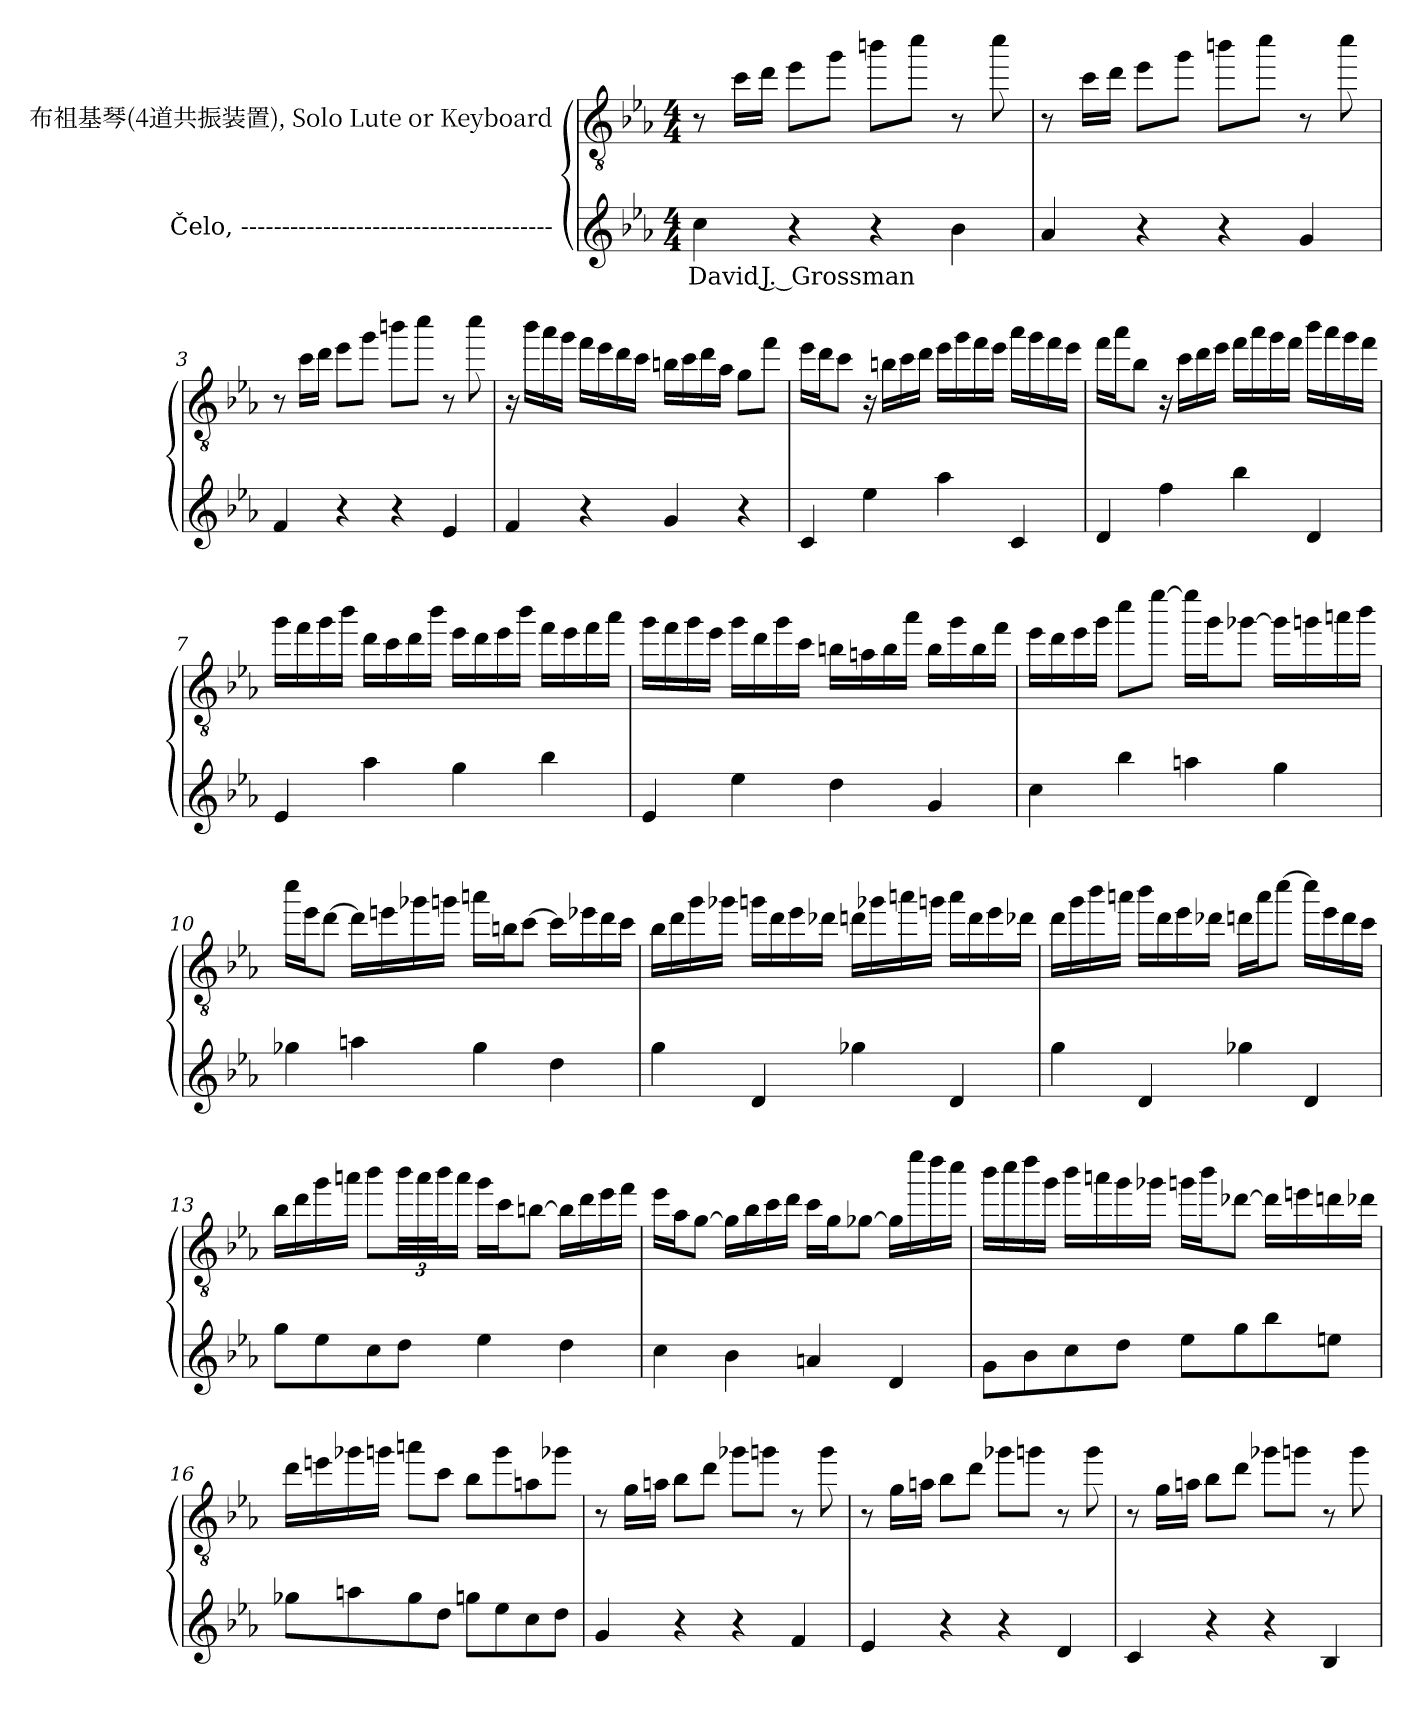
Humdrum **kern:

**kern	**text	**kern
*part2	*part2	*part1
*staff2	*staff2	*staff1
*I"Čelo, --------------------------------------	*	*I"布祖基琴(4道共振装置), Solo Lute or Keyboard
*clefG2	*	*clefGv2
*ITrd14c24	*	*
*k[b-e-a-]	*	*k[b-e-a-]
*M4/4	*	*M4/4
*MM80	*	*MM80
=1	=1	=1
4C\	David J. Grossman	8r
.	.	16cc\LL
.	.	16dd\JJ
4r	.	8ee-\L
.	.	8gg\J
4r	.	8bbn\L
.	.	8ccc\J
4BB-\	.	8r
.	.	8ccc\
!!LO:LB:g=z
=2	=2	=2
4AA-/	.	8r
.	.	16cc\LL
.	.	16dd\JJ
4r	.	8ee-\L
.	.	8gg\J
4r	.	8bbn\L
.	.	8ccc\J
4GG/	.	8r
.	.	8ccc\
=3	=3	=3
4FF/	.	8r
.	.	16cc\LL
.	.	16dd\JJ
4r	.	8ee-\L
.	.	8gg\J
4r	.	8bbn\L
.	.	8ccc\J
4EE-/	.	8r
.	.	8ccc\
=4	=4	=4
4FF/	.	16r
.	.	16bb-\LL
.	.	16aa-\
.	.	16gg\JJ
4r	.	16ff\LL
.	.	16ee-\
.	.	16dd\
.	.	16cc\JJ
4GG/	.	16bn\LL
.	.	16cc\
.	.	16dd\
.	.	16a-\JJ
4r	.	8g\L
.	.	8ff\J
!!LO:LB:g=z
=5	=5	=5
4CC/	.	16ee-\LL
.	.	16dd\J
.	.	8cc\J
4E-\	.	16r
.	.	16bn\LL
.	.	16cc\
.	.	16dd\JJ
4A-\	.	16ee-\LL
.	.	16gg\
.	.	16ff\
.	.	16ee-\JJ
4CC/	.	16aa-\LL
.	.	16gg\
.	.	16ff\
.	.	16ee-\JJ
=6	=6	=6
4DD/	.	16ff\LL
.	.	16aa-\J
.	.	8b-\J
4F\	.	16r
.	.	16cc\LL
.	.	16dd\
.	.	16ee-\JJ
4B-\	.	16ff\LL
.	.	16aa-\
.	.	16gg\
.	.	16ff\JJ
4DD/	.	16bb-\LL
.	.	16aa-\
.	.	16gg\
.	.	16ff\JJ
!!LO:LB:g=z
=7	=7	=7
4EE-/	.	16gg\LL
.	.	16ff\
.	.	16gg\
.	.	16bb-\JJ
4A-\	.	16dd\LL
.	.	16cc\
.	.	16dd\
.	.	16bb-\JJ
4G\	.	16ee-\LL
.	.	16dd\
.	.	16ee-\
.	.	16bb-\JJ
4B-\	.	16ff\LL
.	.	16ee-\
.	.	16ff\
.	.	16aa-\JJ
!!LO:LB:g=z
=8	=8	=8
4EE-/	.	16gg\LL
.	.	16ff\
.	.	16gg\
.	.	16ee-\JJ
4E-\	.	16gg\LL
.	.	16dd\
.	.	16gg\
.	.	16cc\JJ
4D\	.	16bn\LL
.	.	16an\
.	.	16b\
.	.	16aa-\JJ
4GG/	.	16b\LL
.	.	16gg\
.	.	16b\
.	.	16ff\JJ
=9	=9	=9
4C\	.	16ee-\LL
.	.	16dd\
.	.	16ee-\
.	.	16gg\JJ
4B-\	.	8ccc\L
.	.	[8eee-\J
4An\	.	16eee-\LL]
.	.	16gg\J
.	.	[8gg-X\J
4G\	.	16gg-\LL]
.	.	16ggn\
.	.	16aan\
.	.	16bb-\JJ
!!LO:LB:g=z
=10	=10	=10
4G-X\	.	16ccc\LL
.	.	16ee-\J
.	.	[8dd\J
4An\	.	16dd\LL]
.	.	16een\
.	.	16gg-X\
.	.	16ggn\JJ
4G-\	.	16aan\LL
.	.	16bn\J
.	.	[8cc\J
4D\	.	16cc\LL]
.	.	16ee-X\
.	.	16dd\
.	.	16cc\JJ
!!LO:PB:g=z
=11	=11	=11
4G\	.	16b-\LL
.	.	16dd\
.	.	16gg\
.	.	16gg-X\JJ
4DD/	.	16ggn\LL
.	.	16dd\
.	.	16ee-\
.	.	16dd-X\JJ
4G-X\	.	16ddn\LL
.	.	16gg-X\
.	.	16aan\
.	.	16ggn\JJ
4DD/	.	16aa\LL
.	.	16dd\
.	.	16ee-\
.	.	16dd-X\JJ
!!LO:LB:g=z
=12	=12	=12
4G\	.	16dd\LL
.	.	16gg\
.	.	16bb-\
.	.	16aan\JJ
4DD/	.	16bb-\LL
.	.	16dd\
.	.	16ee-\
.	.	16dd-X\JJ
4G-X\	.	16ddn\LL
.	.	16aa\J
.	.	[8ccc\J
4DD/	.	16ccc\LL]
.	.	16ee-\
.	.	16dd\
.	.	16cc\JJ
!!LO:LB:g=z
=13	=13	=13
8G\L	.	16b-\LL
.	.	16dd\
8E-\	.	16gg\
.	.	16aan\JJ
8C\	.	8bb-\L
*	*	*Xbrackettup
8D\J	.	48bb-\LL
.	.	48aa\
.	.	48bb-\J
.	.	16aa\JJ
4E-\	.	16gg\LL
.	.	16cc\J
.	.	[8bn\J
4D\	.	16b\LL]
.	.	16dd\
.	.	16ee-\
.	.	16ff\JJ
=14	=14	=14
4C\	.	16ee-\LL
.	.	16a-\J
.	.	[8g\J
4BB-\	.	16g\LL]
.	.	16b-\
.	.	16cc\
.	.	16dd\JJ
4AAn/	.	16cc\LL
.	.	16g\J
.	.	[8g-X\J
4DD/	.	16g-\LL]
.	.	16eee-\
.	.	16ddd\
.	.	16ccc\JJ
!!LO:LB:g=z
=15	=15	=15
8GG\L	.	16bb-\LL
.	.	16ccc\
8BB-\	.	16ddd\
.	.	16gg\JJ
8C\	.	16bb-\LL
.	.	16aan\
8D\J	.	16gg\
.	.	16gg-X\JJ
8E-\L	.	16ggn\LL
.	.	16bb-\J
8G\	.	[8dd-X\J
8B-\	.	16dd-\LL]
.	.	16een\
8En\J	.	16ddn\
.	.	16dd-X\JJ
=16	=16	=16
8G-X\L	.	16dd\LL
.	.	16een\
8An\	.	16gg-X\
.	.	16ggn\JJ
8G-\	.	8aan\L
8D\J	.	8cc\J
8Gn\L	.	8b-\L
8E-\	.	8gg\
8C\	.	8an\
8D\J	.	8gg-X\J
!!LO:LB:g=z
=17	=17	=17
4GG/	.	8r
.	.	16g\LL
.	.	16an\JJ
4r	.	8b-\L
.	.	8dd\J
4r	.	8gg-X\L
.	.	8ggn\J
4FF/	.	8r
.	.	8gg\
=18	=18	=18
4EE-/	.	8r
.	.	16g\LL
.	.	16an\JJ
4r	.	8b-\L
.	.	8dd\J
4r	.	8gg-X\L
.	.	8ggn\J
4DD/	.	8r
.	.	8gg\
=19	=19	=19
4CC/	.	8r
.	.	16g\LL
.	.	16an\JJ
4r	.	8b-\L
.	.	8dd\J
4r	.	8gg-X\L
.	.	8ggn\J
4BBB-/	.	8r
.	.	8gg\
=	=	=
*-	*-	*-
